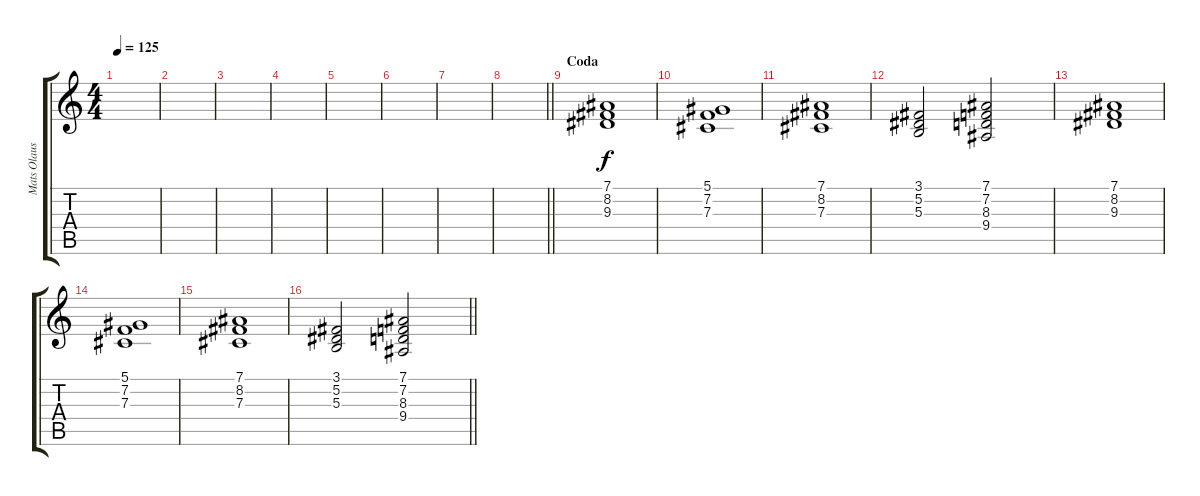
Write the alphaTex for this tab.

\track ("Mats Olausson" "Mats Olaus") {instrument stringensemble1}
\staff {score tabs}
\tuning (Eb4 Bb3 Gb3 Db3 Ab2 Eb2) {hide}
\ts (4 4)
\tempo 125
\clef g2
\ks c
|
|
|
|
|
|
|
\barLineRight lightlight
|
\section ("" "Coda")
(7.1 8.2 9.3).1 |
(5.1 7.2 7.3).1 |
(7.1 8.2 7.3).1 |
(3.1 5.2 5.3).2 (7.1 7.2 8.3 9.4).2 |
(7.1 8.2 9.3).1 |
(5.1 7.2 7.3).1 |
(7.1 8.2 7.3).1 |
\barLineRight lightlight
(3.1 5.2 5.3).2 (7.1 7.2 8.3 9.4).2
